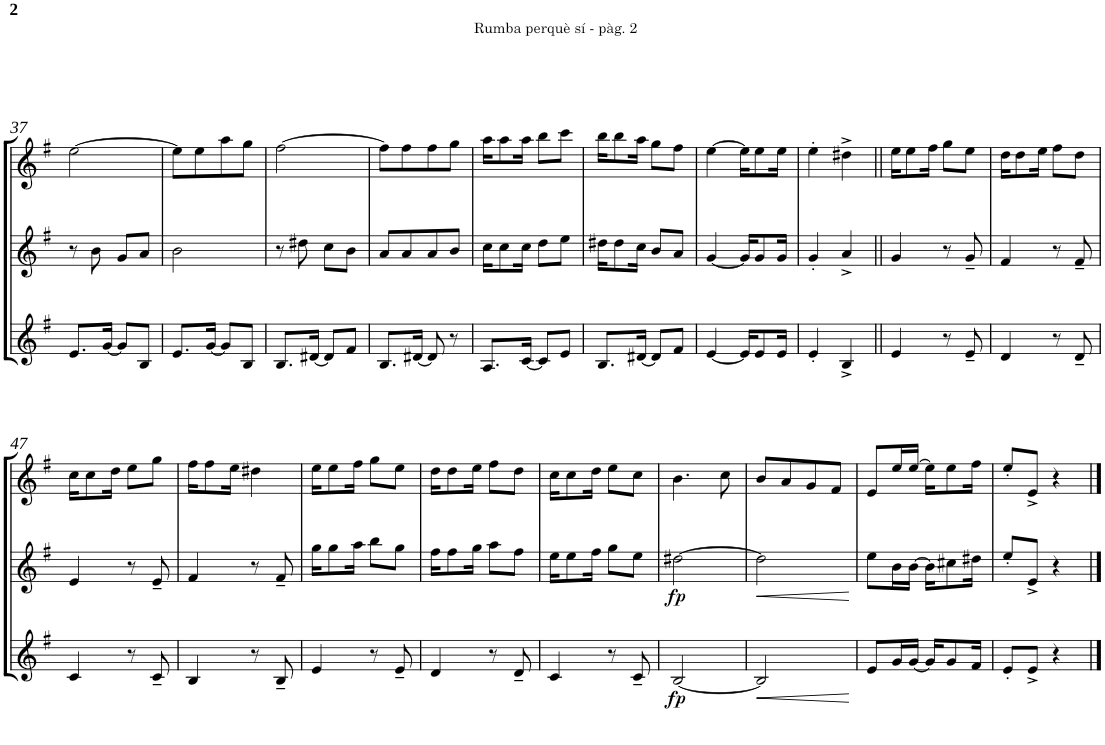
**kern	**dynam	**kern	**dynam	**kern
*part3	*part3	*part2	*part2	*part1
*staff3	*staff3	*staff2	*staff2	*staff1
*I"Gralla 3	*	*I"Gralla 2	*	*I"Gralla 1
!!LO:PB:g=z
*clefG2	*	*clefG2	*	*clefG2
*k[f#]	*	*k[f#]	*	*k[f#]
*G:	*	*G:	*	*G:
*M2/4	*	*M2/4	*	*M2/4
=37	=37	=37	=37	=37
8.e/L	.	8r	.	[2ee\
.	.	8b\	.	.
[16g/Jk	.	.	.	.
8g/L]	.	8g/L	.	.
8B/J	.	8a/J	.	.
=38	=38	=38	=38	=38
8.e/L	.	2b\	.	8ee\L]
.	.	.	.	8ee\
[16g/Jk	.	.	.	.
8g/L]	.	.	.	8aa\
8B/J	.	.	.	8gg\J
=39	=39	=39	=39	=39
8.B/L	.	8r	.	[2ff#\
.	.	8dd#X\	.	.
[16d#X/Jk	.	.	.	.
8d#/L]	.	8cc\L	.	.
8f#/J	.	8b\J	.	.
=40	=40	=40	=40	=40
8.B/L	.	8a/L	.	8ff#\L]
.	.	8a/	.	8ff#\
[16d#X/Jk	.	.	.	.
8d#/]	.	8a/	.	8ff#\
8r	.	8b/J	.	8gg\J
=41	=41	=41	=41	=41
8.A/L	.	16cc\KL	.	16aa\KL
.	.	8cc\	.	8aa\
[16c/Jk	.	16cc\Jk	.	16aa\Jk
8c/L]	.	8dd\L	.	8bb\L
8e/J	.	8ee\J	.	8ccc\J
=42	=42	=42	=42	=42
8.B/L	.	16dd#X\KL	.	16bb\KL
.	.	8dd#\	.	8bb\
[16d#X/Jk	.	16cc\Jk	.	16aa\Jk
8d#/L]	.	8b/L	.	8gg\L
8f#/J	.	8a/J	.	8ff#\J
=43	=43	=43	=43	=43
[4e/	.	[4g/	.	[4ee\
16e/KL]	.	16g/KL]	.	16ee\KL]
8e/	.	8g/	.	8ee\
16e/Jk	.	16g/Jk	.	16ee\Jk
=44	=44	=44	=44	=44
4e'/	.	4g'/	.	4ee'\
4B^/	.	4a^/	.	4dd#X^\
=45||	=45||	=45||	=45||	=45||
4e/	.	4g/	.	16ee\KL
.	.	.	.	8ee\
.	.	.	.	16ff#\Jk
8r	.	8r	.	8gg\L
8e~/	.	8g~/	.	8ee\J
=46	=46	=46	=46	=46
4d/	.	4f#/	.	16dd\KL
.	.	.	.	8dd\
.	.	.	.	16ee\Jk
8r	.	8r	.	8ff#\L
8d~/	.	8f#~/	.	8dd\J
!!LO:LB:g=z
=47	=47	=47	=47	=47
4c/	.	4e/	.	16cc\KL
.	.	.	.	8cc\
.	.	.	.	16dd\Jk
8r	.	8r	.	8ee\L
8c~/	.	8e~/	.	8gg\J
=48	=48	=48	=48	=48
4B/	.	4f#/	.	16ff#\KL
.	.	.	.	8ff#\
.	.	.	.	16ee\Jk
8r	.	8r	.	4dd#X\
8B~/	.	8f#~/	.	.
=49	=49	=49	=49	=49
4e/	.	16gg\KL	.	16ee\KL
.	.	8gg\	.	8ee\
.	.	16aa\Jk	.	16ff#\Jk
8r	.	8bb\L	.	8gg\L
8e~/	.	8gg\J	.	8ee\J
=50	=50	=50	=50	=50
4d/	.	16ff#\KL	.	16dd\KL
.	.	8ff#\	.	8dd\
.	.	16gg\Jk	.	16ee\Jk
8r	.	8aa\L	.	8ff#\L
8d~/	.	8ff#\J	.	8dd\J
=51	=51	=51	=51	=51
4c/	.	16ee\KL	.	16cc\KL
.	.	8ee\	.	8cc\
.	.	16ff#\Jk	.	16dd\Jk
8r	.	8gg\L	.	8ee\L
8c~/	.	8ee\J	.	8cc\J
=52	=52	=52	=52	=52
!	!LO:DY:b	!	!LO:DY:b	!
[2B/	fp	[2dd#X\	fp	4.b\
.	.	.	.	8cc\
=53	=53	=53	=53	=53
!	!LO:HP:b	!	!LO:HP:b	!
2B/]	<	2dd#\]	<	8b/L
.	.	.	.	8a/
.	.	.	.	8g/
.	.	.	.	8f#/J
.	[	.	[	.
=54	=54	=54	=54	=54
8e/L	.	8ee\L	.	8e/L
16g/L	.	16b\L	.	16ee/L
[16g/JJ	.	[16b\JJ	.	[16ee/JJ
16g/KL]	.	16b\KL]	.	16ee\KL]
8g/	.	8cc#X\	.	8ee\
16f#/Jk	.	16dd#X\Jk	.	16ff#\Jk
=55	=55	=55	=55	=55
8e'/L	.	8ee'/L	.	8ee'/L
8e^/J	.	8e^/J	.	8e^/J
4r	.	4r	.	4r
==	==	==	==	==
*-	*-	*-	*-	*-
